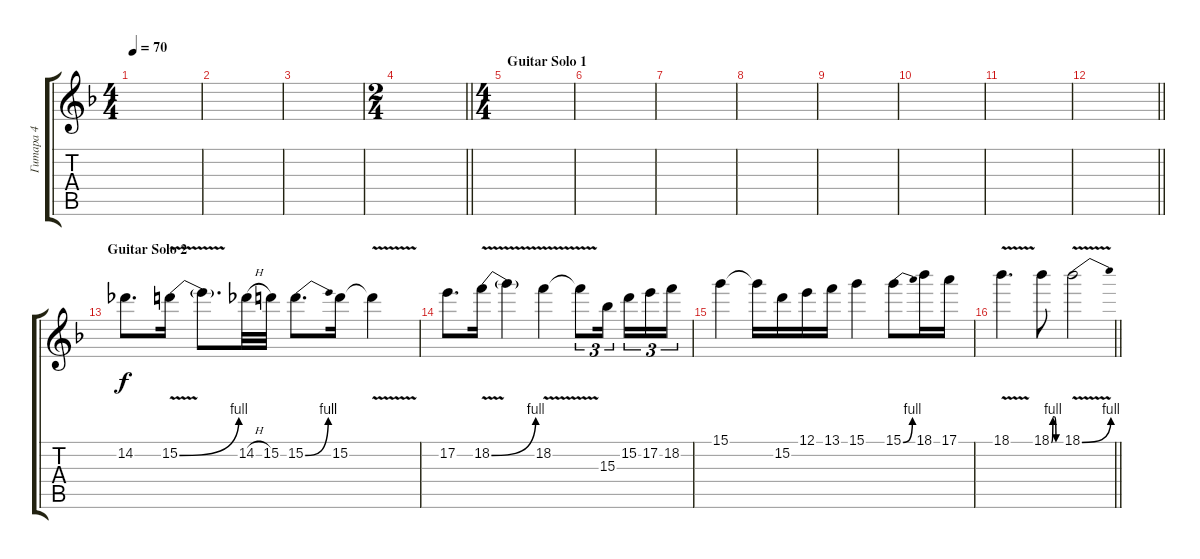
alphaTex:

\track ("Гитара 4" "Гитара 4") {instrument distortionguitar}
\staff {score tabs}
\tuning (E4 B3 G3 D3 A2 E2) {hide}
\ts (4 4)
\tempo 70
\clef g2
\ks dminor
|
|
|
\ts (2 4)
\barLineRight lightlight
|
\ts (4 4)
\section ("" "Guitar Solo 1")
|
|
|
|
|
|
|
\barLineRight lightlight
|
\section ("" "Guitar Solo 2")
14.2.8{d} 15.2{be (bend 0 0 60 4) v}.16 15.2{t}.8{d} 14.2{h}.32 15.2.32 15.2{be (bend 0 0 60 4)}.8{d} 15.2.16 15.2{v t}.4 |
17.2.8{d} 18.2{be (bend 0 0 60 4) v}.16 18.2{t}.4 18.2{v}.4 18.2{t}.8{tu (3 2)} 15.3.16{tu (3 2) beam splitsecondary} 15.2.16{tu (3 2)} 17.2.16{tu (3 2)} 18.2.16{tu (3 2)} |
15.1.4 15.1{t}.16 15.2.16 12.1.16 13.1.16 15.1.4 15.1{be (bend 0 0 60 4)}.8 18.1.16 17.1.16 |
\barLineRight lightlight
18.1{v}.4{d} 18.1{be (custom 0 0 10 4 20 4 30 0 60 0)}.8 18.1{be (bend 0 0 60 4) v}.2
